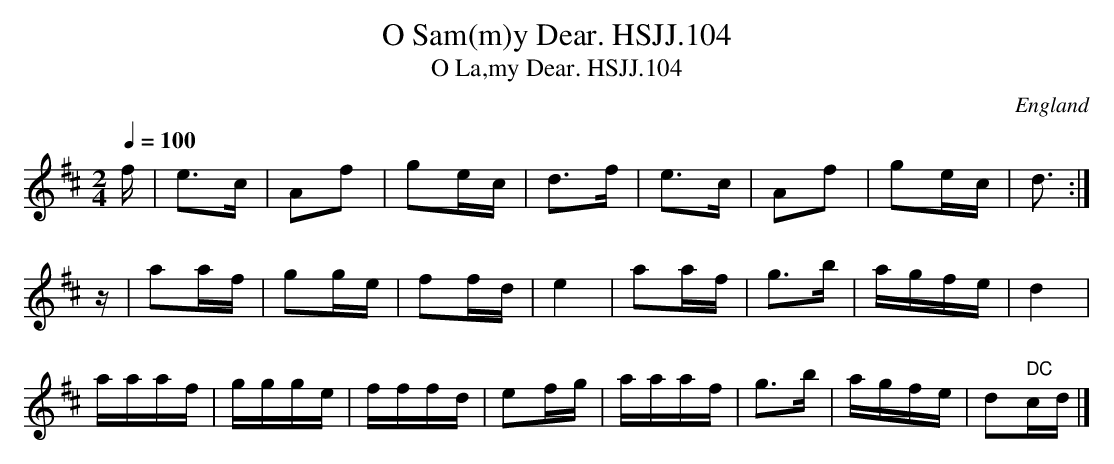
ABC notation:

X:1
T:O Sam(m)y Dear. HSJJ.104
T:O La,my Dear. HSJJ.104
M:2/4
L:1/16
Q:1/4=100
O:England
K:D
f|e3c|A2f2|g2ec|d3f|e3c|A2f2|g2ec|d3:|
z|a2af|g2ge|f2fd|e4|a2af|g3b|agfe|d4|
aaaf|ggge|fffd|e2fg|aaaf|g3b|agfe|\
d2" DC"cd|]
